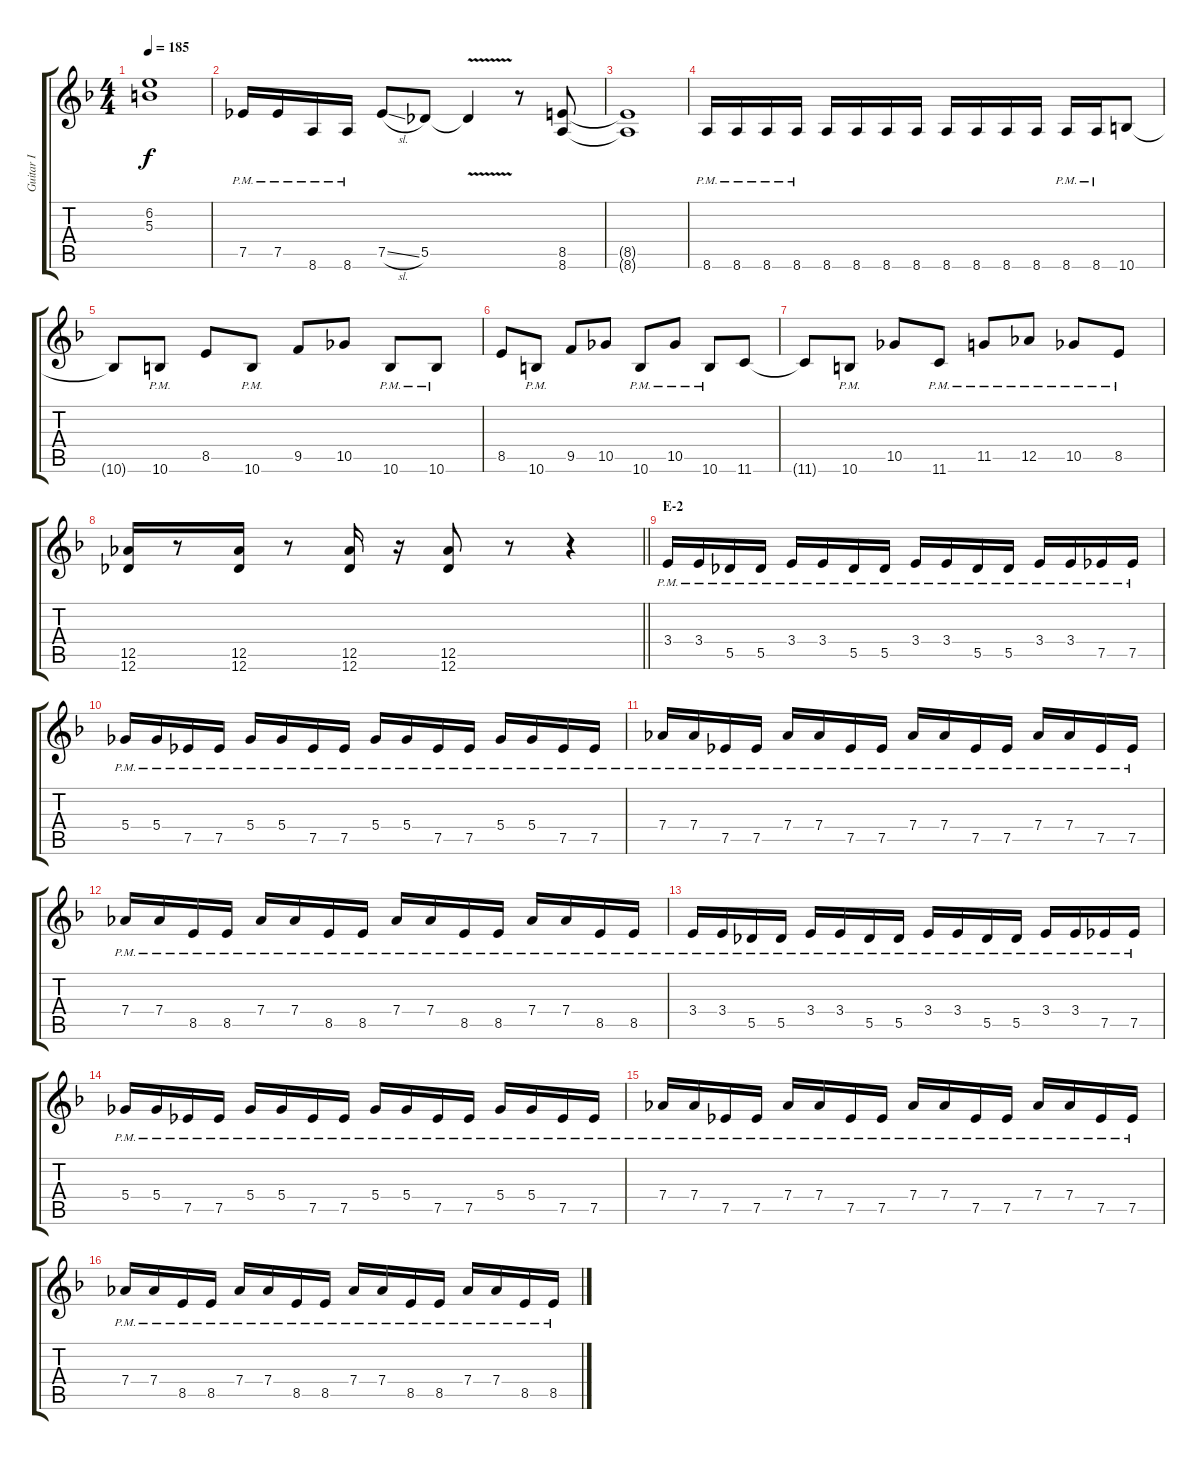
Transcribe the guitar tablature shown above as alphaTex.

\track ("Guitar I" "Guitar I") {instrument overdrivenguitar}
\staff {score tabs}
\tuning (Eb4 Bb3 Gb3 Db3 Ab2 Db2) {hide}
\ts (4 4)
\tempo 185
\clef g2
\ks f
(6.2{t} 5.3{t}).1{dy f} |
7.5{pm}.16 7.5{pm}.16 8.6{pm}.16 8.6{pm}.16 7.5{sl}.8 5.5.8 5.5{v t}.4 r.8 (8.5 8.6).8 |
(8.5{t} 8.6{t}).1 |
8.6{pm}.16 8.6{pm}.16 8.6{pm}.16 8.6{pm}.16 8.6.16 8.6.16 8.6.16 8.6.16 8.6.16 8.6.16 8.6.16 8.6.16 8.6{pm}.16 8.6{pm}.16 10.6.8 |
10.6{t}.8 10.6{pm}.8 8.5.8 10.6{pm}.8 9.5.8 10.5.8 10.6{pm}.8 10.6{pm}.8 |
8.5.8 10.6{pm}.8 9.5.8 10.5.8 10.6{pm}.8 10.5{pm}.8 10.6{pm}.8 11.6.8 |
11.6{t}.8 10.6{pm}.8 10.5.8 11.6{pm}.8 11.5{pm}.8 12.5{pm}.8 10.5{pm}.8 8.5{pm}.8 |
\barLineRight lightlight
(12.5 12.6).16 r.8 (12.5 12.6).16 r.8 (12.5 12.6).16 r.16 (12.5 12.6).8 r.8 r.4 |
\section ("" "E-2")
3.4{pm}.16 3.4{pm}.16 5.5{pm}.16 5.5{pm}.16 3.4{pm}.16 3.4{pm}.16 5.5{pm}.16 5.5{pm}.16 3.4{pm}.16 3.4{pm}.16 5.5{pm}.16 5.5{pm}.16 3.4{pm}.16 3.4{pm}.16 7.5{pm}.16 7.5{pm}.16 |
5.4{pm}.16 5.4{pm}.16 7.5{pm}.16 7.5{pm}.16 5.4{pm}.16 5.4{pm}.16 7.5{pm}.16 7.5{pm}.16 5.4{pm}.16 5.4{pm}.16 7.5{pm}.16 7.5{pm}.16 5.4{pm}.16 5.4{pm}.16 7.5{pm}.16 7.5{pm}.16 |
7.4{pm}.16 7.4{pm}.16 7.5{pm}.16 7.5{pm}.16 7.4{pm}.16 7.4{pm}.16 7.5{pm}.16 7.5{pm}.16 7.4{pm}.16 7.4{pm}.16 7.5{pm}.16 7.5{pm}.16 7.4{pm}.16 7.4{pm}.16 7.5{pm}.16 7.5{pm}.16 |
7.4{pm}.16 7.4{pm}.16 8.5{pm}.16 8.5{pm}.16 7.4{pm}.16 7.4{pm}.16 8.5{pm}.16 8.5{pm}.16 7.4{pm}.16 7.4{pm}.16 8.5{pm}.16 8.5{pm}.16 7.4{pm}.16 7.4{pm}.16 8.5{pm}.16 8.5{pm}.16 |
3.4{pm}.16 3.4{pm}.16 5.5{pm}.16 5.5{pm}.16 3.4{pm}.16 3.4{pm}.16 5.5{pm}.16 5.5{pm}.16 3.4{pm}.16 3.4{pm}.16 5.5{pm}.16 5.5{pm}.16 3.4{pm}.16 3.4{pm}.16 7.5{pm}.16 7.5{pm}.16 |
5.4{pm}.16 5.4{pm}.16 7.5{pm}.16 7.5{pm}.16 5.4{pm}.16 5.4{pm}.16 7.5{pm}.16 7.5{pm}.16 5.4{pm}.16 5.4{pm}.16 7.5{pm}.16 7.5{pm}.16 5.4{pm}.16 5.4{pm}.16 7.5{pm}.16 7.5{pm}.16 |
7.4{pm}.16 7.4{pm}.16 7.5{pm}.16 7.5{pm}.16 7.4{pm}.16 7.4{pm}.16 7.5{pm}.16 7.5{pm}.16 7.4{pm}.16 7.4{pm}.16 7.5{pm}.16 7.5{pm}.16 7.4{pm}.16 7.4{pm}.16 7.5{pm}.16 7.5{pm}.16 |
7.4{pm}.16 7.4{pm}.16 8.5{pm}.16 8.5{pm}.16 7.4{pm}.16 7.4{pm}.16 8.5{pm}.16 8.5{pm}.16 7.4{pm}.16 7.4{pm}.16 8.5{pm}.16 8.5{pm}.16 7.4{pm}.16 7.4{pm}.16 8.5{pm}.16 8.5{pm}.16
